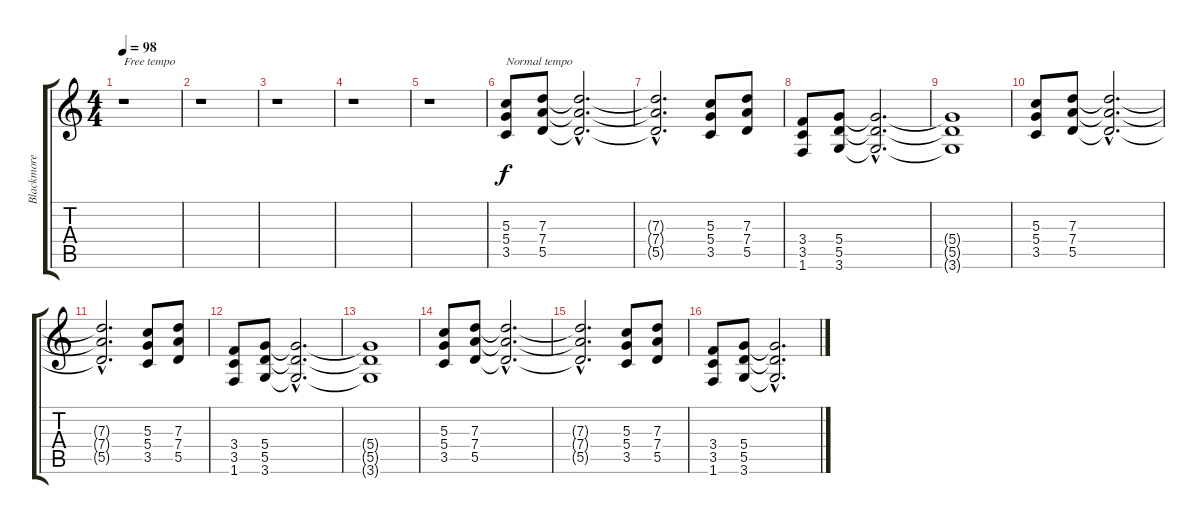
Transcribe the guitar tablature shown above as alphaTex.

\track ("Blackmore" "Blackmore") {instrument distortionguitar}
\staff {score tabs}
\tuning (E4 B3 G3 D3 A2 E2) {hide}
\ts (4 4)
\tempo 98
\clef g2
\ks c
r.1{txt "Free tempo" dy f instrument distortionguitar} |
r.1 |
r.1 |
r.1 |
r.1 |
(5.3 5.4 3.5).8{txt "Normal tempo"} (7.3 7.4 5.5).8 (7.3{hac t} 7.4{hac t} 5.5{hac t}).2{d} |
(7.3{hac t} 7.4{hac t} 5.5{hac t}).2{d} (5.3 5.4 3.5).8 (7.3 7.4 5.5).8 |
(3.4 3.5 1.6).8 (5.4 5.5 3.6).8 (5.4{hac t} 5.5{hac t} 3.6{hac t}).2{d} |
(5.4{t} 5.5{t} 3.6{t}).1 |
(5.3 5.4 3.5).8 (7.3 7.4 5.5).8 (7.3{hac t} 7.4{hac t} 5.5{hac t}).2{d} |
(7.3{hac t} 7.4{hac t} 5.5{hac t}).2{d} (5.3 5.4 3.5).8 (7.3 7.4 5.5).8 |
(3.4 3.5 1.6).8 (5.4 5.5 3.6).8 (5.4{hac t} 5.5{hac t} 3.6{hac t}).2{d} |
(5.4{t} 5.5{t} 3.6{t}).1 |
(5.3 5.4 3.5).8 (7.3 7.4 5.5).8 (7.3{hac t} 7.4{hac t} 5.5{hac t}).2{d} |
(7.3{hac t} 7.4{hac t} 5.5{hac t}).2{d} (5.3 5.4 3.5).8 (7.3 7.4 5.5).8 |
(3.4 3.5 1.6).8 (5.4 5.5 3.6).8 (5.4{hac t} 5.5{hac t} 3.6{hac t}).2{d}
